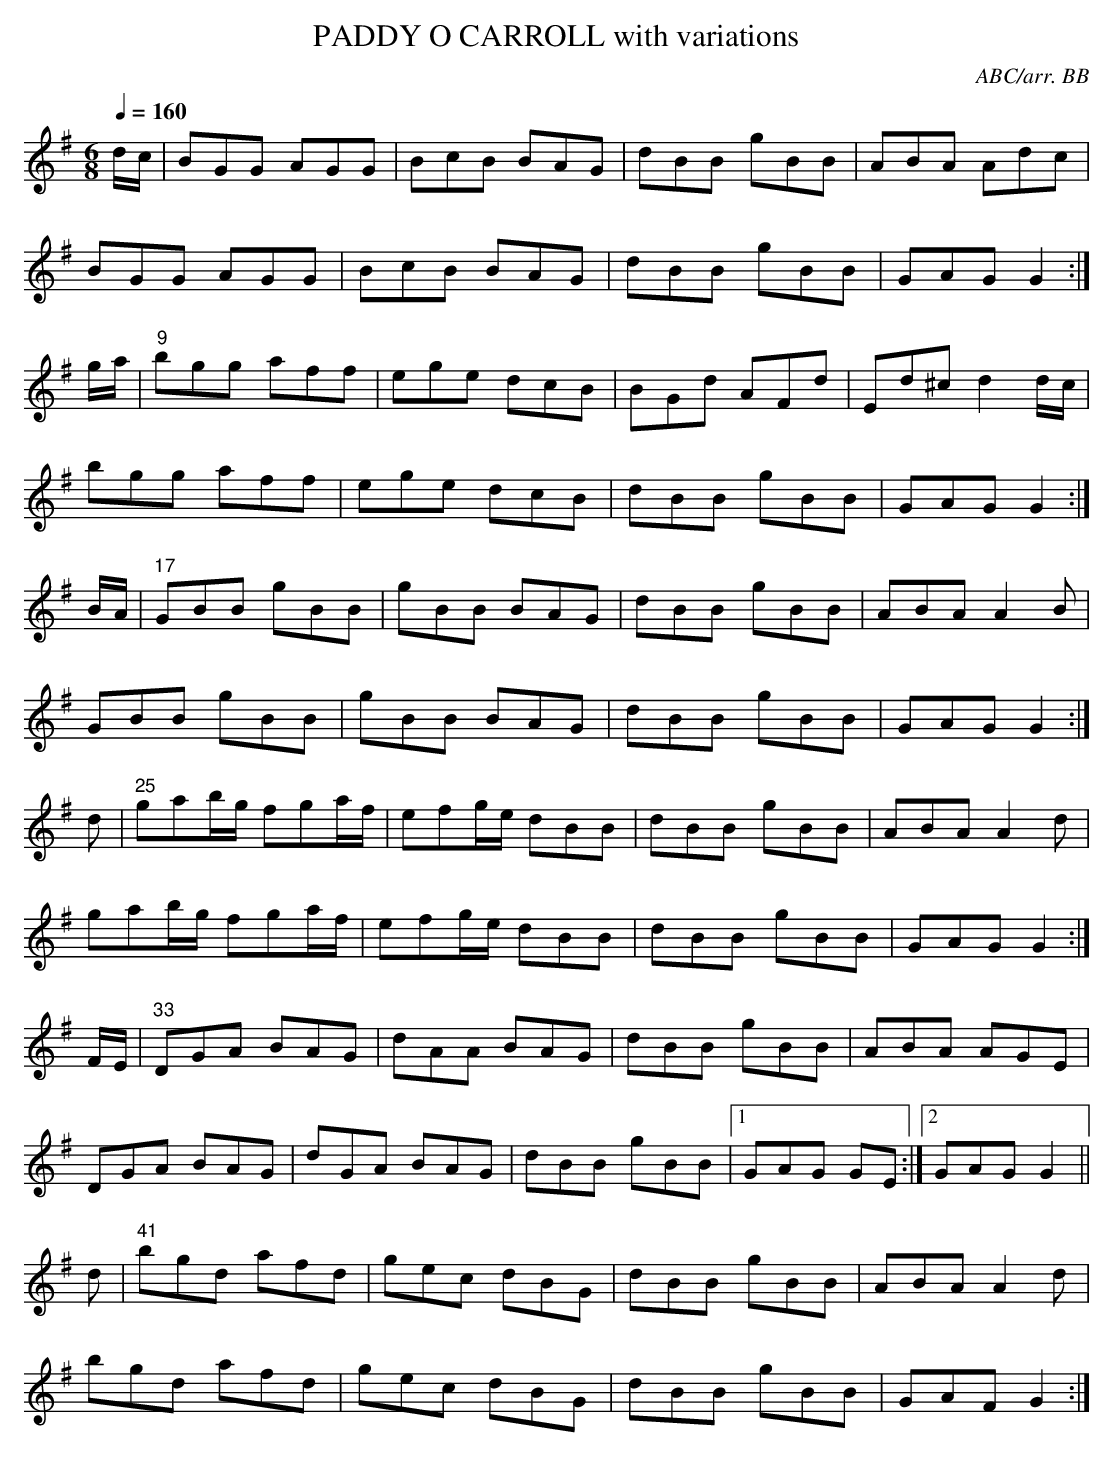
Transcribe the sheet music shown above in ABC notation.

X:1
T:PADDY O CARROLL with variations
C:ABC/arr. BB
L:1/8
M:6/8
Q:1/4=160
K:G
d/c/|BGG AGG|BcB BAG|dBB gBB|ABA Adc|
BGG AGG|BcB BAG|dBB gBB|GAG G2 :|
g/a/|"9"bgg aff|ege dcB|BGd AFd|Ed^c d2d/c/|
bgg aff|ege dcB|dBB gBB|GAG G2 :|
B/A/|"17"GBB gBB|gBB BAG|dBB gBB|ABA A2B|
GBB gBB|gBB BAG|dBB gBB|GAG G2 :|
d|"25"gab/g/ fga/f/|efg/e/ dBB|dBB gBB|ABA A2d|
gab/g/ fga/f/|efg/e/ dBB|dBB gBB|GAG G2 :|
F/E/|"33"DGA BAG|dAA BAG|dBB gBB|ABA AGE|
DGA BAG|dGA BAG|dBB gBB|1 GAG GE :|2 GAG G2||
d|"41"bgd afd|gec dBG|dBB gBB|ABA A2d|
bgd afd|gec dBG|dBB gBB|GAF G2 :|
